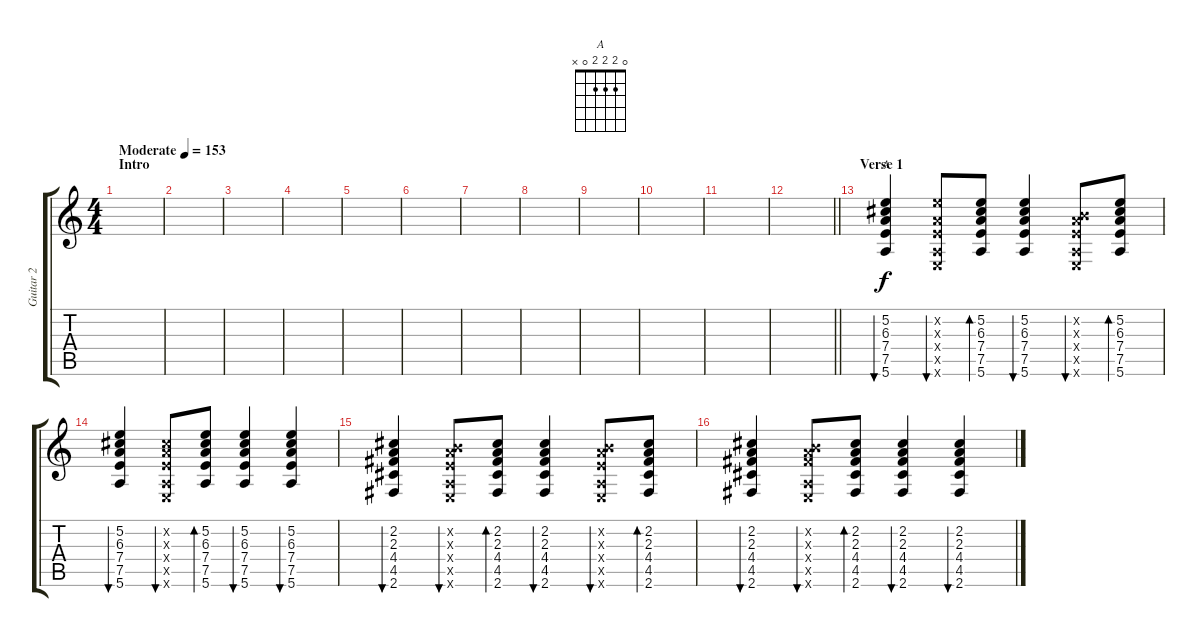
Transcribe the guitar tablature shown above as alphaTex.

\track ("Guitar 2" "Guitar 2") {instrument acousticguitarsteel}
\staff {score tabs}
\tuning (E4 B3 G3 D3 A2 E2) {hide}
\chord ("A" 0 2 2 2 0 x)
\ts (4 4)
\section ("" "Intro")
\tempo (153 "Moderate")
\clef g2
\ks c
|
|
|
|
|
|
|
|
|
|
|
\barLineRight lightlight
|
\section ("" "Verse 1")
(5.2 6.3 7.4 7.5 5.6).4{bu 60 ch "A"} (5.2{x} 2.3{x} 2.4{x} 0.5{x} 0.6{x}).8{bu 60} (5.2 6.3 7.4 7.5 5.6).8{bd 60} (5.2 6.3 7.4 7.5 5.6).4{bu 60} (0.2{x} 2.3{x} 2.4{x} 0.5{x} 0.6{x}).8{bu 60} (5.2 6.3 7.4 7.5 5.6).8{bd 60} |
(5.2 6.3 7.4 7.5 5.6).4{bu 60} (2.2{x} 2.3{x} 2.4{x} 0.5{x} 0.6{x}).8{bu 60} (5.2 6.3 7.4 7.5 5.6).8{bd 60} (5.2 6.3 7.4 7.5 5.6).4{bu 60} (5.2 6.3 7.4 7.5 5.6).4{bu 60} |
(2.2 2.3 4.4 4.5 2.6).4{bu 60} (0.2{x} 2.3{x} 2.4{x} 0.5{x} 0.6{x}).8{bu 60} (2.2 2.3 4.4 4.5 2.6).8{bd 60} (2.2 2.3 4.4 4.5 2.6).4{bu 60} (0.2{x} 2.3{x} 2.4{x} 0.5{x} 0.6{x}).8{bu 60} (2.2 2.3 4.4 4.5 2.6).8{bd 60} |
(2.2 2.3 4.4 4.5 2.6).4{bu 60} (0.2{x} 2.3{x} 4.4{x} 0.5{x} 0.6{x}).8{bu 60} (2.2 2.3 4.4 4.5 2.6).8{bd 60} (2.2 2.3 4.4 4.5 2.6).4{bu 60} (2.2 2.3 4.4 4.5 2.6).4{bu 60}
